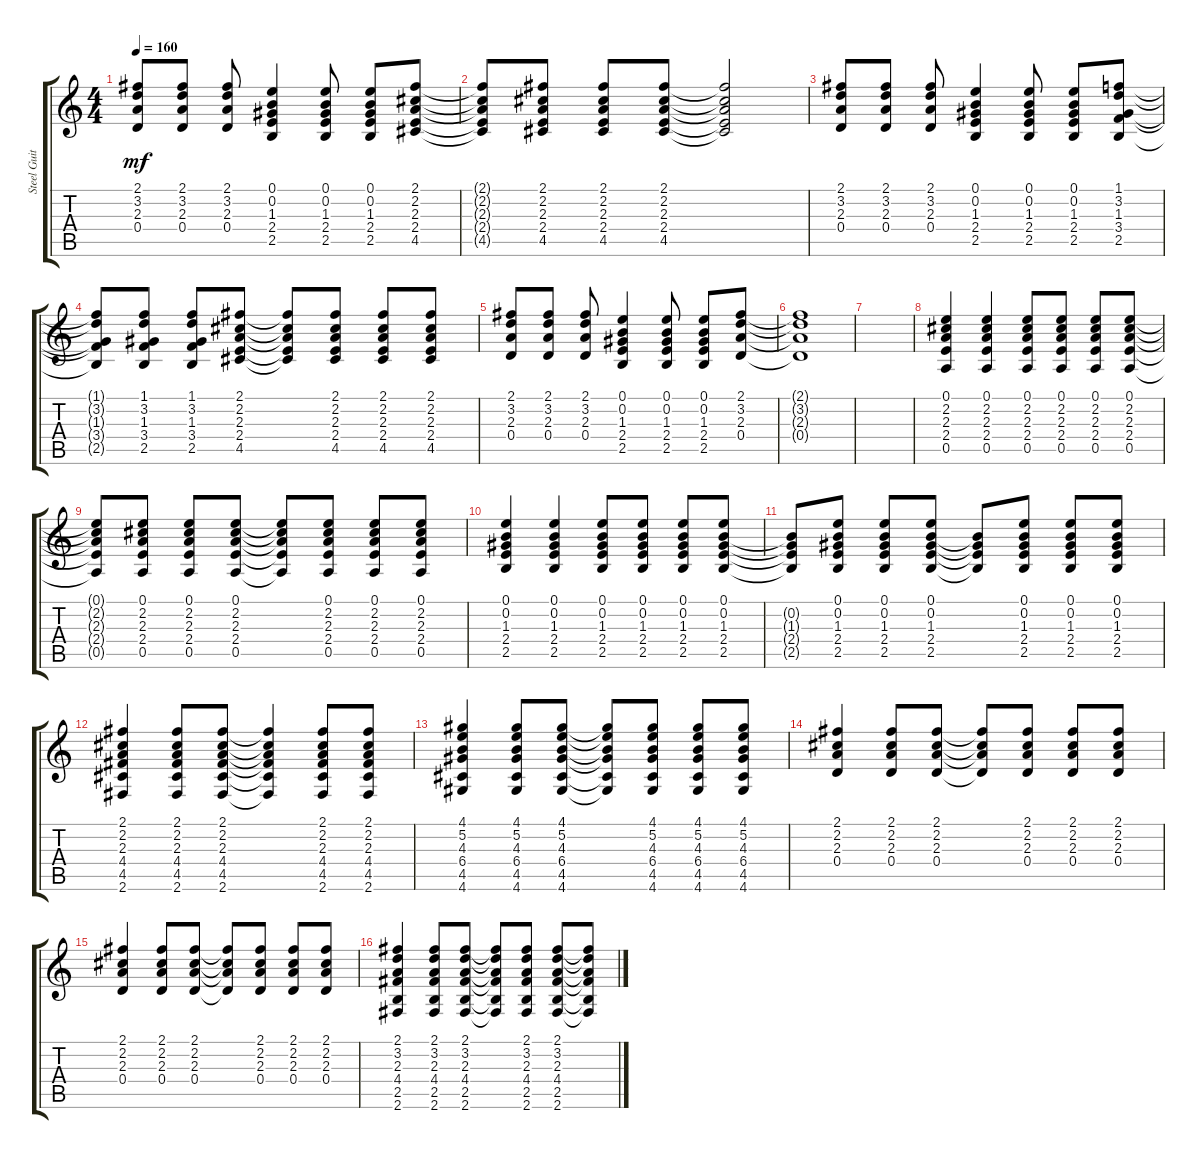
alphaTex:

\track ("Steel Guitar" "Steel Guit") {instrument acousticguitarsteel}
\staff {score tabs}
\tuning (E4 B3 G3 D3 A2 E2) {hide}
\ts (4 4)
\tempo 160
\clef g2
\ks c
(2.1 3.2 2.3 0.4).8{dy mf} (2.1 3.2 2.3 0.4).8 (2.1 3.2 2.3 0.4).8 (0.1 0.2 1.3 2.4 2.5).4 (0.1 0.2 1.3 2.4 2.5).8 (0.1 0.2 1.3 2.4 2.5).8 (2.1 2.2 2.3 2.4 4.5).8 |
(2.1{t} 2.2{t} 2.3{t} 2.4{t} 4.5{t}).8 (2.1 2.2 2.3 2.4 4.5).8 (2.1 2.2 2.3 2.4 4.5).8 (2.1 2.2 2.3 2.4 4.5).8 (2.1{t} 2.2{t} 2.3{t} 2.4{t} 4.5{t}).2 |
(2.1 3.2 2.3 0.4).8 (2.1 3.2 2.3 0.4).8 (2.1 3.2 2.3 0.4).8 (0.1 0.2 1.3 2.4 2.5).4 (0.1 0.2 1.3 2.4 2.5).8 (0.1 0.2 1.3 2.4 2.5).8 (1.1 3.2 1.3 3.4 2.5).8 |
(1.1{t} 3.2{t} 1.3{t} 3.4{t} 2.5{t}).8 (1.1 3.2 1.3 3.4 2.5).8 (1.1 3.2 1.3 3.4 2.5).8 (2.1 2.2 2.3 2.4 4.5).8 (2.1{t} 2.2{t} 2.3{t} 2.4{t} 4.5{t}).8 (2.1 2.2 2.3 2.4 4.5).8 (2.1 2.2 2.3 2.4 4.5).8 (2.1 2.2 2.3 2.4 4.5).8 |
(2.1 3.2 2.3 0.4).8 (2.1 3.2 2.3 0.4).8 (2.1 3.2 2.3 0.4).8 (0.1 0.2 1.3 2.4 2.5).4 (0.1 0.2 1.3 2.4 2.5).8 (0.1 0.2 1.3 2.4 2.5).8 (2.1 3.2 2.3 0.4).8 |
(2.1{t} 3.2{t} 2.3{t} 0.4{t}).1 |
|
(0.1 2.2 2.3 2.4 0.5).4 (0.1 2.2 2.3 2.4 0.5).4 (0.1 2.2 2.3 2.4 0.5).8 (0.1 2.2 2.3 2.4 0.5).8 (0.1 2.2 2.3 2.4 0.5).8 (0.1 2.2 2.3 2.4 0.5).8 |
(0.1{t} 2.2{t} 2.3{t} 2.4{t} 0.5{t}).8 (0.1 2.2 2.3 2.4 0.5).8 (0.1 2.2 2.3 2.4 0.5).8 (0.1 2.2 2.3 2.4 0.5).8 (0.1{t} 2.2{t} 2.3{t} 2.4{t} 0.5{t}).8 (0.1 2.2 2.3 2.4 0.5).8 (0.1 2.2 2.3 2.4 0.5).8 (0.1 2.2 2.3 2.4 0.5).8 |
(0.1 0.2 1.3 2.4 2.5).4 (0.1 0.2 1.3 2.4 2.5).4 (0.1 0.2 1.3 2.4 2.5).8 (0.1 0.2 1.3 2.4 2.5).8 (0.1 0.2 1.3 2.4 2.5).8 (0.1 0.2 1.3 2.4 2.5).8 |
(0.2{t} 1.3{t} 2.4{t} 2.5{t}).8 (0.1 0.2 1.3 2.4 2.5).8 (0.1 0.2 1.3 2.4 2.5).8 (0.1 0.2 1.3 2.4 2.5).8 (0.2{t} 1.3{t} 2.4{t} 2.5{t}).8 (0.1 0.2 1.3 2.4 2.5).8 (0.1 0.2 1.3 2.4 2.5).8 (0.1 0.2 1.3 2.4 2.5).8 |
(2.1 2.2 2.3 4.4 4.5 2.6).4 (2.1 2.2 2.3 4.4 4.5 2.6).8 (2.1 2.2 2.3 4.4 4.5 2.6).8 (2.1{t} 2.2{t} 2.3{t} 4.4{t} 4.5{t} 2.6{t}).4 (2.1 2.2 2.3 4.4 4.5 2.6).8 (2.1 2.2 2.3 4.4 4.5 2.6).8 |
(4.1 5.2 4.3 6.4 4.5 4.6).4 (4.1 5.2 4.3 6.4 4.5 4.6).8 (4.1 5.2 4.3 6.4 4.5 4.6).8 (4.1{t} 5.2{t} 4.3{t} 6.4{t} 4.5{t} 4.6{t}).8 (4.1 5.2 4.3 6.4 4.5 4.6).8 (4.1 5.2 4.3 6.4 4.5 4.6).8 (4.1 5.2 4.3 6.4 4.5 4.6).8 |
(2.1 2.2 2.3 0.4).4 (2.1 2.2 2.3 0.4).8 (2.1 2.2 2.3 0.4).8 (2.1{t} 2.2{t} 2.3{t} 0.4{t}).8 (2.1 2.2 2.3 0.4).8 (2.1 2.2 2.3 0.4).8 (2.1 2.2 2.3 0.4).8 |
(2.1 2.2 2.3 0.4).4 (2.1 2.2 2.3 0.4).8 (2.1 2.2 2.3 0.4).8 (2.1{t} 2.2{t} 2.3{t} 0.4{t}).8 (2.1 2.2 2.3 0.4).8 (2.1 2.2 2.3 0.4).8 (2.1 2.2 2.3 0.4).8 |
(2.1 3.2 2.3 4.4 2.5 2.6).4 (2.1 3.2 2.3 4.4 2.5 2.6).8 (2.1 3.2 2.3 4.4 2.5 2.6).8 (2.1{t} 3.2{t} 2.3{t} 4.4{t} 2.5{t} 2.6{t}).8 (2.1 3.2 2.3 4.4 2.5 2.6).8 (2.1 3.2 2.3 4.4 2.5 2.6).8 (2.1{t} 3.2{t} 2.3{t} 4.4{t} 2.5{t} 2.6{t}).8
